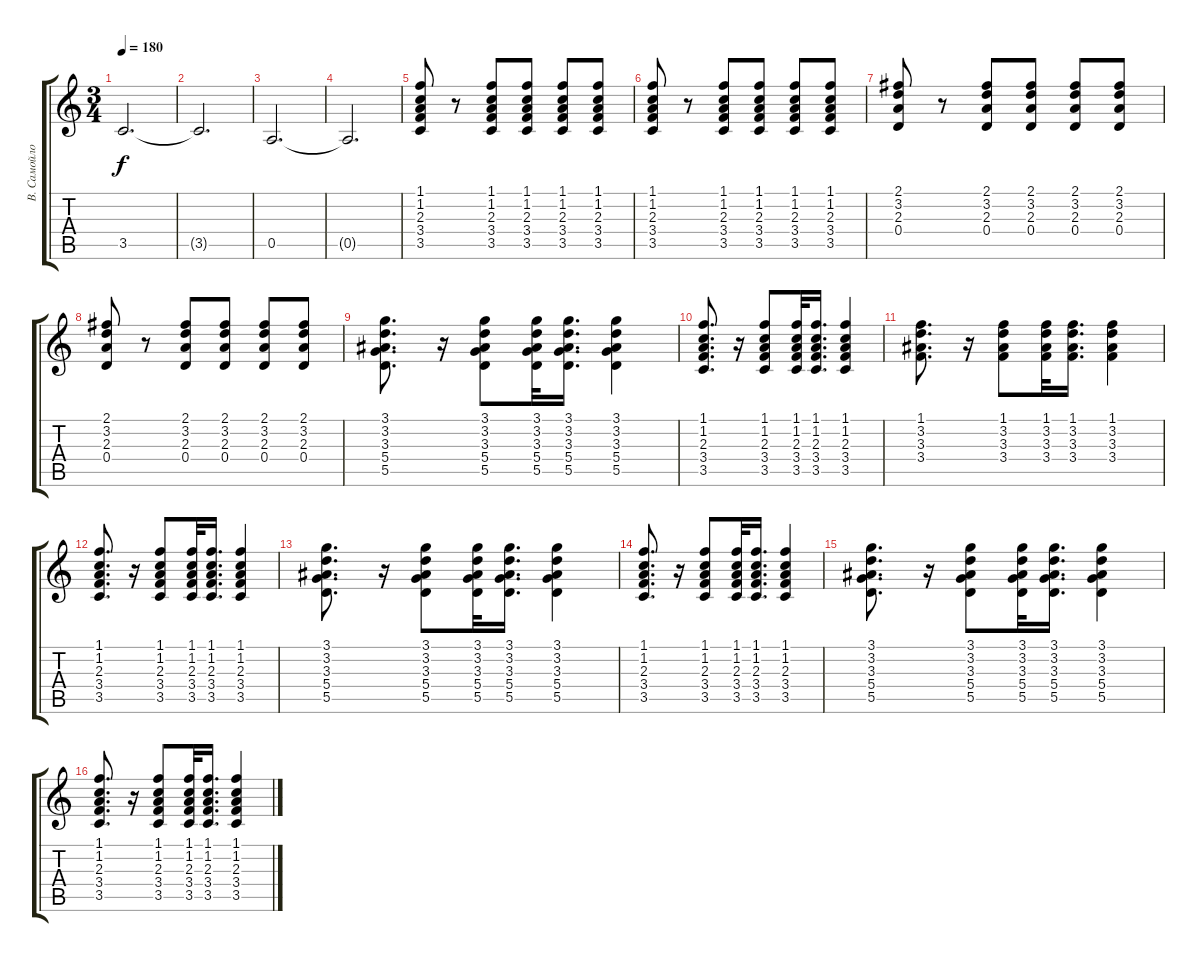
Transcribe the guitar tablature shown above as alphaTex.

\track ("В. Самойлов" "В. Самойло") {instrument electricguitarclean}
\staff {score tabs}
\tuning (E4 B3 G3 D3 A2 E2) {hide}
\ts (3 4)
\tempo 180
\clef g2
\ks c
3.5.2{d dy f} |
3.5{t}.2{d} |
0.5.2{d} |
0.5{t}.2{d} |
(1.1 1.2 2.3 3.4 3.5).8 r.8 (1.1 1.2 2.3 3.4 3.5).8 (1.1 1.2 2.3 3.4 3.5).8 (1.1 1.2 2.3 3.4 3.5).8 (1.1 1.2 2.3 3.4 3.5).8 |
(1.1 1.2 2.3 3.4 3.5).8 r.8 (1.1 1.2 2.3 3.4 3.5).8 (1.1 1.2 2.3 3.4 3.5).8 (1.1 1.2 2.3 3.4 3.5).8 (1.1 1.2 2.3 3.4 3.5).8 |
(2.1 3.2 2.3 0.4).8 r.8 (2.1 3.2 2.3 0.4).8 (2.1 3.2 2.3 0.4).8 (2.1 3.2 2.3 0.4).8 (2.1 3.2 2.3 0.4).8 |
(2.1 3.2 2.3 0.4).8 r.8 (2.1 3.2 2.3 0.4).8 (2.1 3.2 2.3 0.4).8 (2.1 3.2 2.3 0.4).8 (2.1 3.2 2.3 0.4).8 |
(3.1 3.2 3.3 5.4 5.5).8{d} r.16 (3.1 3.2 3.3 5.4 5.5).8 (3.1 3.2 3.3 5.4 5.5).32 (3.1 3.2 3.3 5.4 5.5).16{d} (3.1 3.2 3.3 5.4 5.5).4 |
(1.1 1.2 2.3 3.4 3.5).8{d} r.16 (1.1 1.2 2.3 3.4 3.5).8 (1.1 1.2 2.3 3.4 3.5).32 (1.1 1.2 2.3 3.4 3.5).16{d} (1.1 1.2 2.3 3.4 3.5).4 |
(1.1 3.2 3.3 3.4).8{d} r.16 (1.1 3.2 3.3 3.4).8 (1.1 3.2 3.3 3.4).32 (1.1 3.2 3.3 3.4).16{d} (1.1 3.2 3.3 3.4).4 |
(1.1 1.2 2.3 3.4 3.5).8{d} r.16 (1.1 1.2 2.3 3.4 3.5).8 (1.1 1.2 2.3 3.4 3.5).32 (1.1 1.2 2.3 3.4 3.5).16{d} (1.1 1.2 2.3 3.4 3.5).4 |
(3.1 3.2 3.3 5.4 5.5).8{d} r.16 (3.1 3.2 3.3 5.4 5.5).8 (3.1 3.2 3.3 5.4 5.5).32 (3.1 3.2 3.3 5.4 5.5).16{d} (3.1 3.2 3.3 5.4 5.5).4 |
(1.1 1.2 2.3 3.4 3.5).8{d} r.16 (1.1 1.2 2.3 3.4 3.5).8 (1.1 1.2 2.3 3.4 3.5).32 (1.1 1.2 2.3 3.4 3.5).16{d} (1.1 1.2 2.3 3.4 3.5).4 |
(3.1 3.2 3.3 5.4 5.5).8{d} r.16 (3.1 3.2 3.3 5.4 5.5).8 (3.1 3.2 3.3 5.4 5.5).32 (3.1 3.2 3.3 5.4 5.5).16{d} (3.1 3.2 3.3 5.4 5.5).4 |
(1.1 1.2 2.3 3.4 3.5).8{d} r.16 (1.1 1.2 2.3 3.4 3.5).8 (1.1 1.2 2.3 3.4 3.5).32 (1.1 1.2 2.3 3.4 3.5).16{d} (1.1 1.2 2.3 3.4 3.5).4
